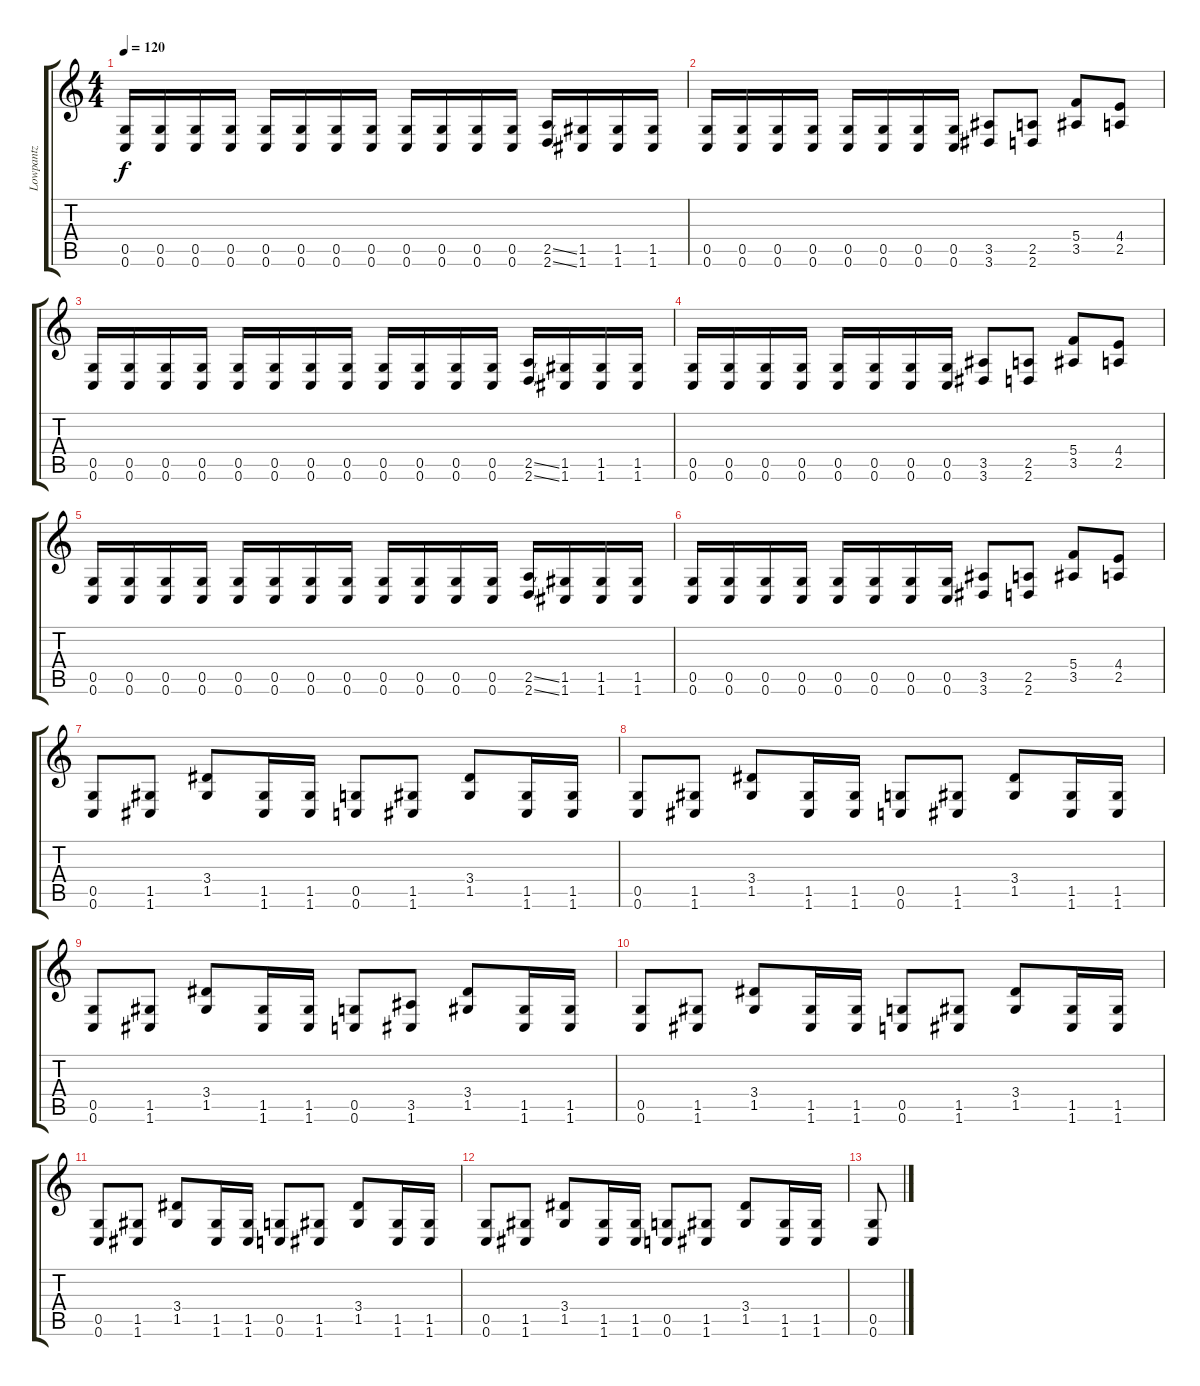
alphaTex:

\track ("Lowpantz" "Lowpantz") {instrument distortionguitar}
\staff {score tabs}
\tuning (D4 A3 F3 C3 G2 C2) {hide}
\ts (4 4)
\tempo 120
\clef g2
\ks c
(0.5 0.6).16{dy f} (0.5 0.6).16 (0.5 0.6).16 (0.5 0.6).16 (0.5 0.6).16 (0.5 0.6).16 (0.5 0.6).16 (0.5 0.6).16 (0.5 0.6).16 (0.5 0.6).16 (0.5 0.6).16 (0.5 0.6).16 (2.5{ss} 2.6{ss}).16 (1.5 1.6).16 (1.5 1.6).16 (1.5 1.6).16 |
(0.5 0.6).16 (0.5 0.6).16 (0.5 0.6).16 (0.5 0.6).16 (0.5 0.6).16 (0.5 0.6).16 (0.5 0.6).16 (0.5 0.6).16 (3.5 3.6).8 (2.5 2.6).8 (5.4 3.5).8 (4.4 2.5).8 |
(0.5 0.6).16 (0.5 0.6).16 (0.5 0.6).16 (0.5 0.6).16 (0.5 0.6).16 (0.5 0.6).16 (0.5 0.6).16 (0.5 0.6).16 (0.5 0.6).16 (0.5 0.6).16 (0.5 0.6).16 (0.5 0.6).16 (2.5{ss} 2.6{ss}).16 (1.5 1.6).16 (1.5 1.6).16 (1.5 1.6).16 |
(0.5 0.6).16 (0.5 0.6).16 (0.5 0.6).16 (0.5 0.6).16 (0.5 0.6).16 (0.5 0.6).16 (0.5 0.6).16 (0.5 0.6).16 (3.5 3.6).8 (2.5 2.6).8 (5.4 3.5).8 (4.4 2.5).8 |
(0.5 0.6).16 (0.5 0.6).16 (0.5 0.6).16 (0.5 0.6).16 (0.5 0.6).16 (0.5 0.6).16 (0.5 0.6).16 (0.5 0.6).16 (0.5 0.6).16 (0.5 0.6).16 (0.5 0.6).16 (0.5 0.6).16 (2.5{ss} 2.6{ss}).16 (1.5 1.6).16 (1.5 1.6).16 (1.5 1.6).16 |
(0.5 0.6).16 (0.5 0.6).16 (0.5 0.6).16 (0.5 0.6).16 (0.5 0.6).16 (0.5 0.6).16 (0.5 0.6).16 (0.5 0.6).16 (3.5 3.6).8 (2.5 2.6).8 (5.4 3.5).8 (4.4 2.5).8 |
(0.5 0.6).8 (1.5 1.6).8 (3.4 1.5).8 (1.5 1.6).16 (1.5 1.6).16 (0.5 0.6).8 (1.5 1.6).8 (3.4 1.5).8 (1.5 1.6).16 (1.5 1.6).16 |
(0.5 0.6).8 (1.5 1.6).8 (3.4 1.5).8 (1.5 1.6).16 (1.5 1.6).16 (0.5 0.6).8 (1.5 1.6).8 (3.4 1.5).8 (1.5 1.6).16 (1.5 1.6).16 |
(0.5 0.6).8 (1.5 1.6).8 (3.4 1.5).8 (1.5 1.6).16 (1.5 1.6).16 (0.5 0.6).8 (3.5 1.6).8 (3.4 1.5).8 (1.5 1.6).16 (1.5 1.6).16 |
(0.5 0.6).8 (1.5 1.6).8 (3.4 1.5).8 (1.5 1.6).16 (1.5 1.6).16 (0.5 0.6).8 (1.5 1.6).8 (3.4 1.5).8 (1.5 1.6).16 (1.5 1.6).16 |
(0.5 0.6).8 (1.5 1.6).8 (3.4 1.5).8 (1.5 1.6).16 (1.5 1.6).16 (0.5 0.6).8 (1.5 1.6).8 (3.4 1.5).8 (1.5 1.6).16 (1.5 1.6).16 |
(0.5 0.6).8 (1.5 1.6).8 (3.4 1.5).8 (1.5 1.6).16 (1.5 1.6).16 (0.5 0.6).8 (1.5 1.6).8 (3.4 1.5).8 (1.5 1.6).16 (1.5 1.6).16 |
(0.5 0.6).8
